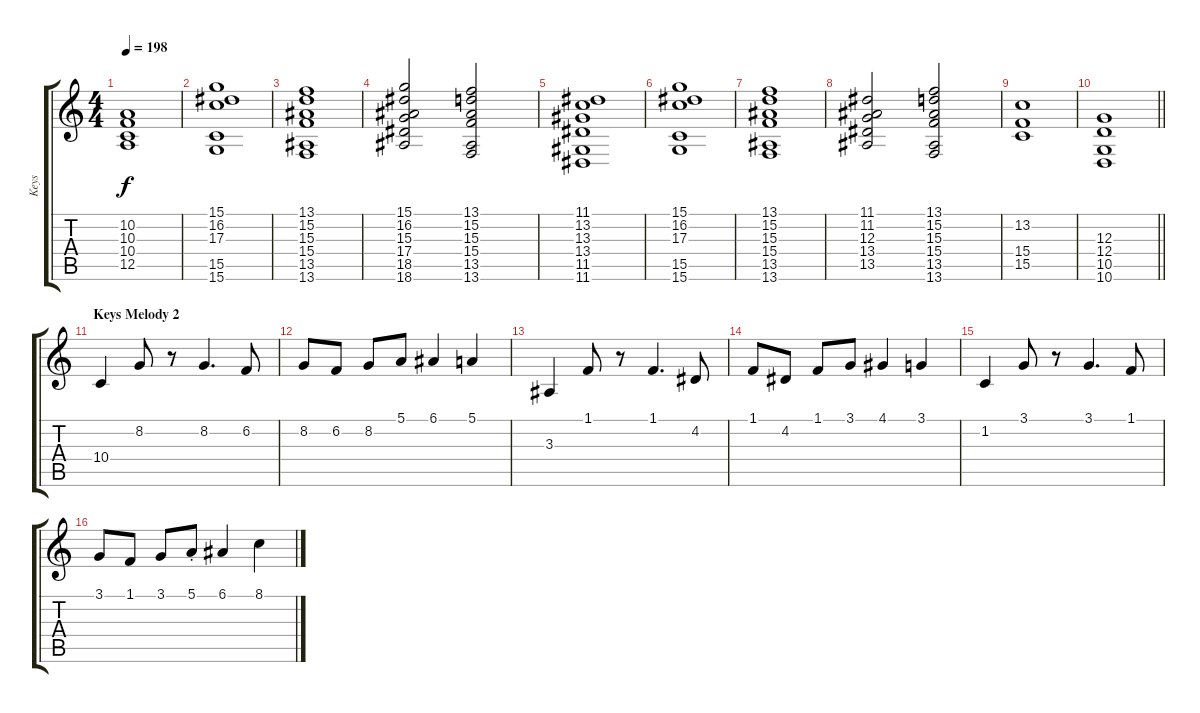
\track ("Keys" "Keys") {instrument stringensemble2}
\staff {score tabs}
\tuning (E4 B3 G3 D3 A2 E2) {hide}
\ts (4 4)
\tempo 198
\clef g2
\ks c
(10.2 10.3 10.4 12.5).1{dy f} |
(15.1 16.2 17.3 15.5 15.6).1 |
(13.1 15.2 15.3 15.4 13.5 13.6).1 |
(15.1 16.2 15.3 17.4 18.5 18.6).2 (13.1 15.2 15.3 15.4 13.5 13.6).2 |
(11.1 13.2 13.3 13.4 11.5 11.6).1 |
(15.1 16.2 17.3 15.5 15.6).1 |
(13.1 15.2 15.3 15.4 13.5 13.6).1 |
(11.1 11.2 12.3 13.4 13.5).2 (13.1 15.2 15.3 15.4 13.5 13.6).2 |
(13.2 15.4 15.5).1 |
\barLineRight lightlight
(12.3 12.4 10.5 10.6).1 |
\section ("" "Keys Melody 2")
10.4.4{volume 13 instrument accordion} 8.2.8 r.8 8.2.4{d} 6.2.8 |
8.2.8 6.2.8 8.2.8 5.1.8 6.1.4 5.1.4 |
3.3.4 1.1.8 r.8 1.1.4{d} 4.2.8 |
1.1.8 4.2.8 1.1.8 3.1.8 4.1.4 3.1.4 |
1.2.4 3.1.8 r.8 3.1.4{d} 1.1.8 |
3.1.8 1.1.8 3.1.8 5.1{st}.8 6.1.4 8.1.4
